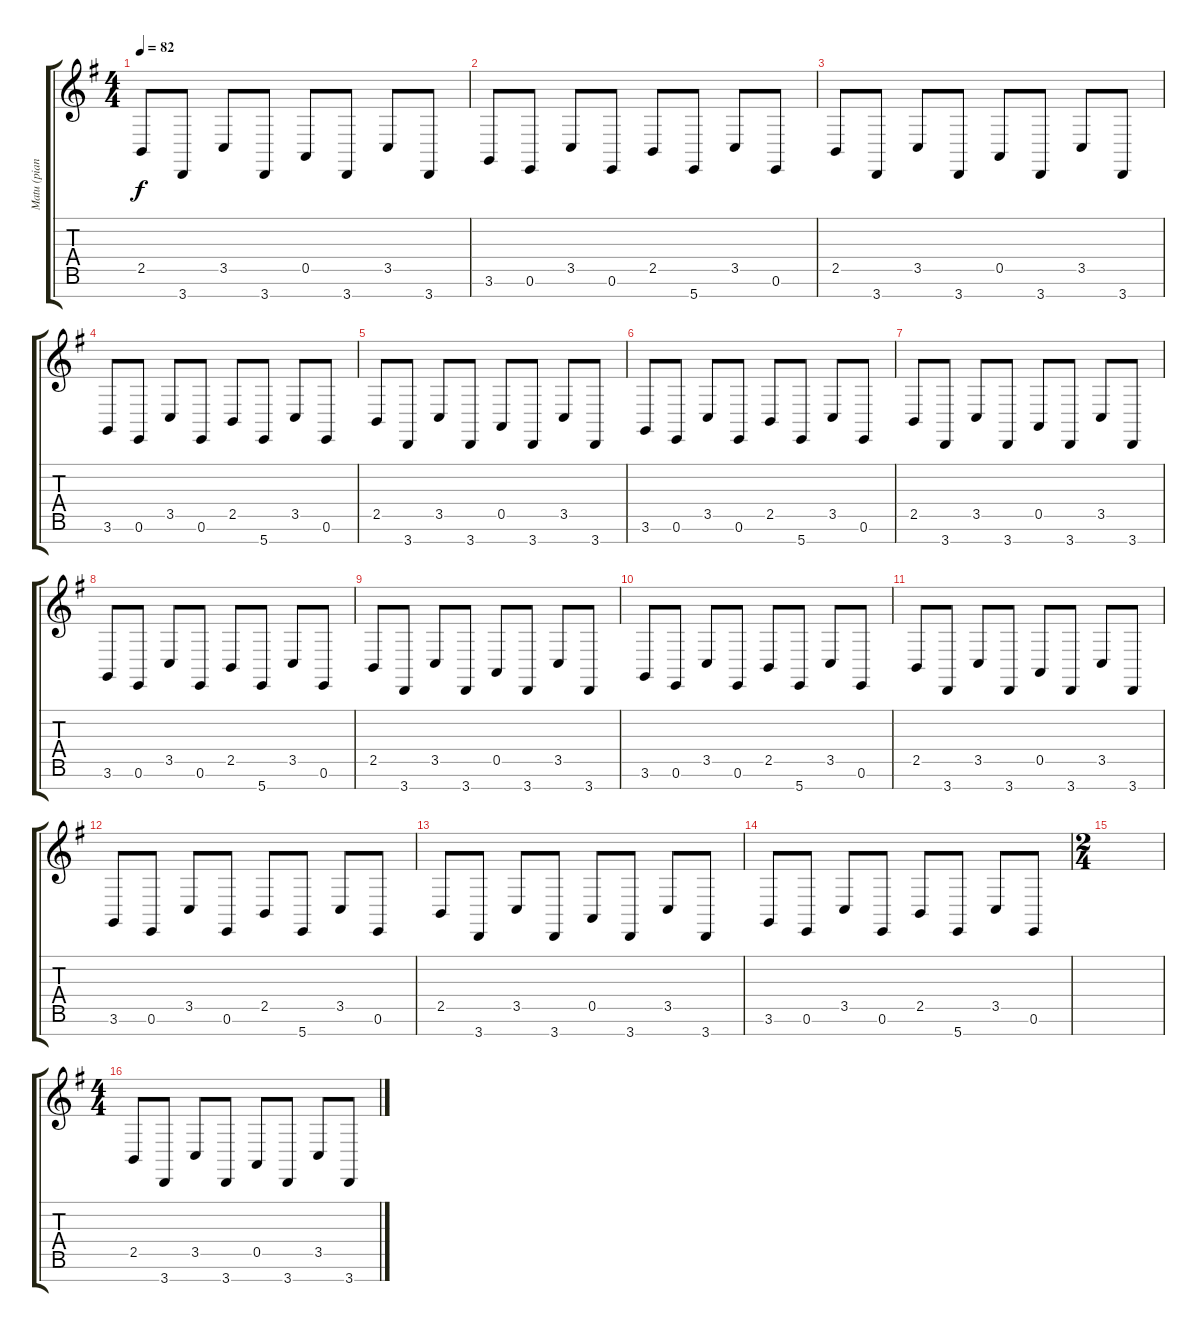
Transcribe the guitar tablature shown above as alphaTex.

\track ("Matu (piano MD)" "Matu (pian") {instrument electricgrandpiano}
\staff {score tabs}
\tuning (E4 B3 G3 D3 A2 E2 B1) {hide}
\ts (4 4)
\tempo 82
\clef g2
\ks g
2.5.8{dy f} 3.7.8 3.5.8 3.7.8 0.5.8 3.7.8 3.5.8 3.7.8 |
3.6.8 0.6.8 3.5.8 0.6.8 2.5.8 5.7.8 3.5.8 0.6.8 |
2.5.8 3.7.8 3.5.8 3.7.8 0.5.8 3.7.8 3.5.8 3.7.8 |
3.6.8 0.6.8 3.5.8 0.6.8 2.5.8 5.7.8 3.5.8 0.6.8 |
2.5.8 3.7.8 3.5.8 3.7.8 0.5.8 3.7.8 3.5.8 3.7.8 |
3.6.8 0.6.8 3.5.8 0.6.8 2.5.8 5.7.8 3.5.8 0.6.8 |
2.5.8 3.7.8 3.5.8 3.7.8 0.5.8 3.7.8 3.5.8 3.7.8 |
3.6.8 0.6.8 3.5.8 0.6.8 2.5.8 5.7.8 3.5.8 0.6.8 |
2.5.8 3.7.8 3.5.8 3.7.8 0.5.8 3.7.8 3.5.8 3.7.8 |
3.6.8 0.6.8 3.5.8 0.6.8 2.5.8 5.7.8 3.5.8 0.6.8 |
2.5.8 3.7.8 3.5.8 3.7.8 0.5.8 3.7.8 3.5.8 3.7.8 |
3.6.8 0.6.8 3.5.8 0.6.8 2.5.8 5.7.8 3.5.8 0.6.8 |
2.5.8 3.7.8 3.5.8 3.7.8 0.5.8 3.7.8 3.5.8 3.7.8 |
3.6.8 0.6.8 3.5.8 0.6.8 2.5.8 5.7.8 3.5.8 0.6.8 |
\ts (2 4)
|
\ts (4 4)
2.5.8{volume 10} 3.7.8 3.5.8 3.7.8 0.5.8 3.7.8 3.5.8 3.7.8
